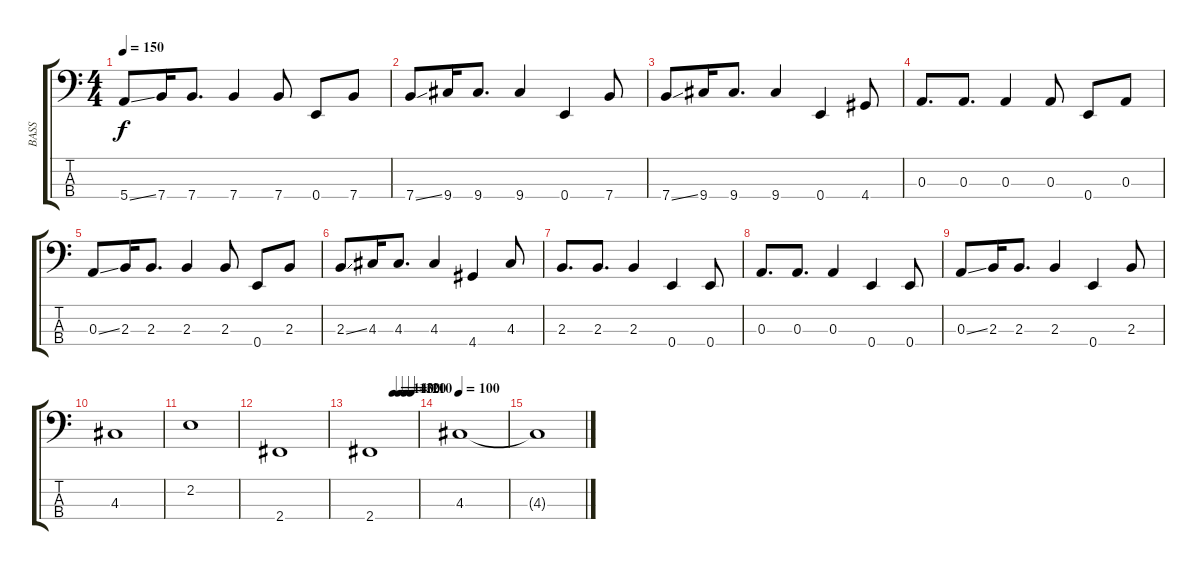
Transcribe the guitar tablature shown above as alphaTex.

\track ("BASS" "BASS") {instrument electricbassfinger}
\staff {score tabs}
\tuning (G2 D2 A1 E1) {hide}
\ts (4 4)
\tempo 150
\clef f4
\ks c
5.4{ss}.8{dy f} 7.4.16 7.4.8{d} 7.4.4 7.4.8 0.4.8 7.4.8 |
7.4{ss}.8 9.4.16 9.4.8{d} 9.4.4 0.4.4 7.4.8 |
7.4{ss}.8 9.4.16 9.4.8{d} 9.4.4 0.4.4 4.4.8 |
0.3.8{d} 0.3.8{d} 0.3.4 0.3.8 0.4.8 0.3.8 |
0.3{ss}.8 2.3.16 2.3.8{d} 2.3.4 2.3.8 0.4.8 2.3.8 |
2.3{ss}.8 4.3.16 4.3.8{d} 4.3.4 4.4.4 4.3.8 |
2.3.8{d} 2.3.8{d} 2.3.4 0.4.4 0.4.8 |
0.3.8{d} 0.3.8{d} 0.3.4 0.4.4 0.4.8 |
0.3{ss}.8 2.3.16 2.3.8{d} 2.3.4 0.4.4 2.3.8 |
4.3.1 |
2.2.1 |
2.4.1 |
\tempo (140 0.5)
\tempo (130 0.625)
\tempo (120 0.75)
\tempo (110 0.875)
2.4.1 |
\tempo 100
4.3.1 |
4.3{t}.1
